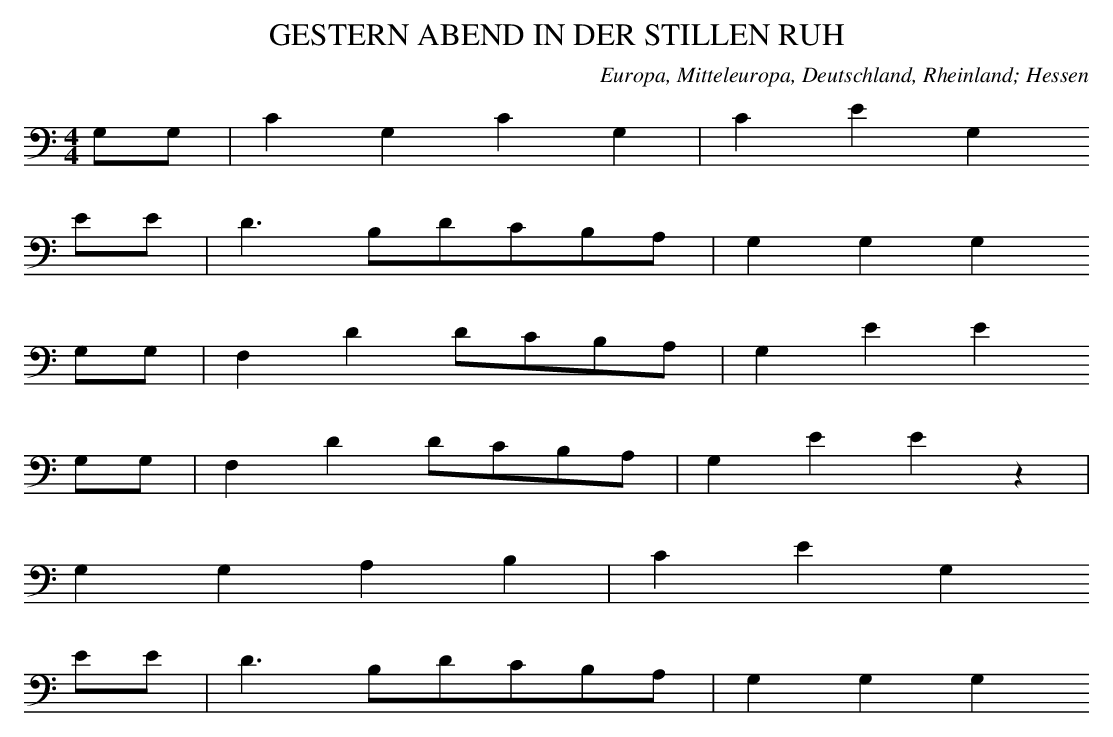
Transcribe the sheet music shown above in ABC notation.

X:1
T: GESTERN ABEND IN DER STILLEN RUH
O: Europa, Mitteleuropa, Deutschland, Rheinland; Hessen
M: 4/4
L: 1/8
K: C
G,G, | C2G,2C2G,2 | C2E2G,2
EE | D3B,DCB,A, | G,2G,2G,2
G,G, | F,2D2DCB,A, | G,2E2E2
G,G, | F,2D2DCB,A, | G,2E2E2z2 |
G,2G,2A,2B,2 | C2E2G,2
EE | D3B,DCB,A, | G,2G,2G,2
